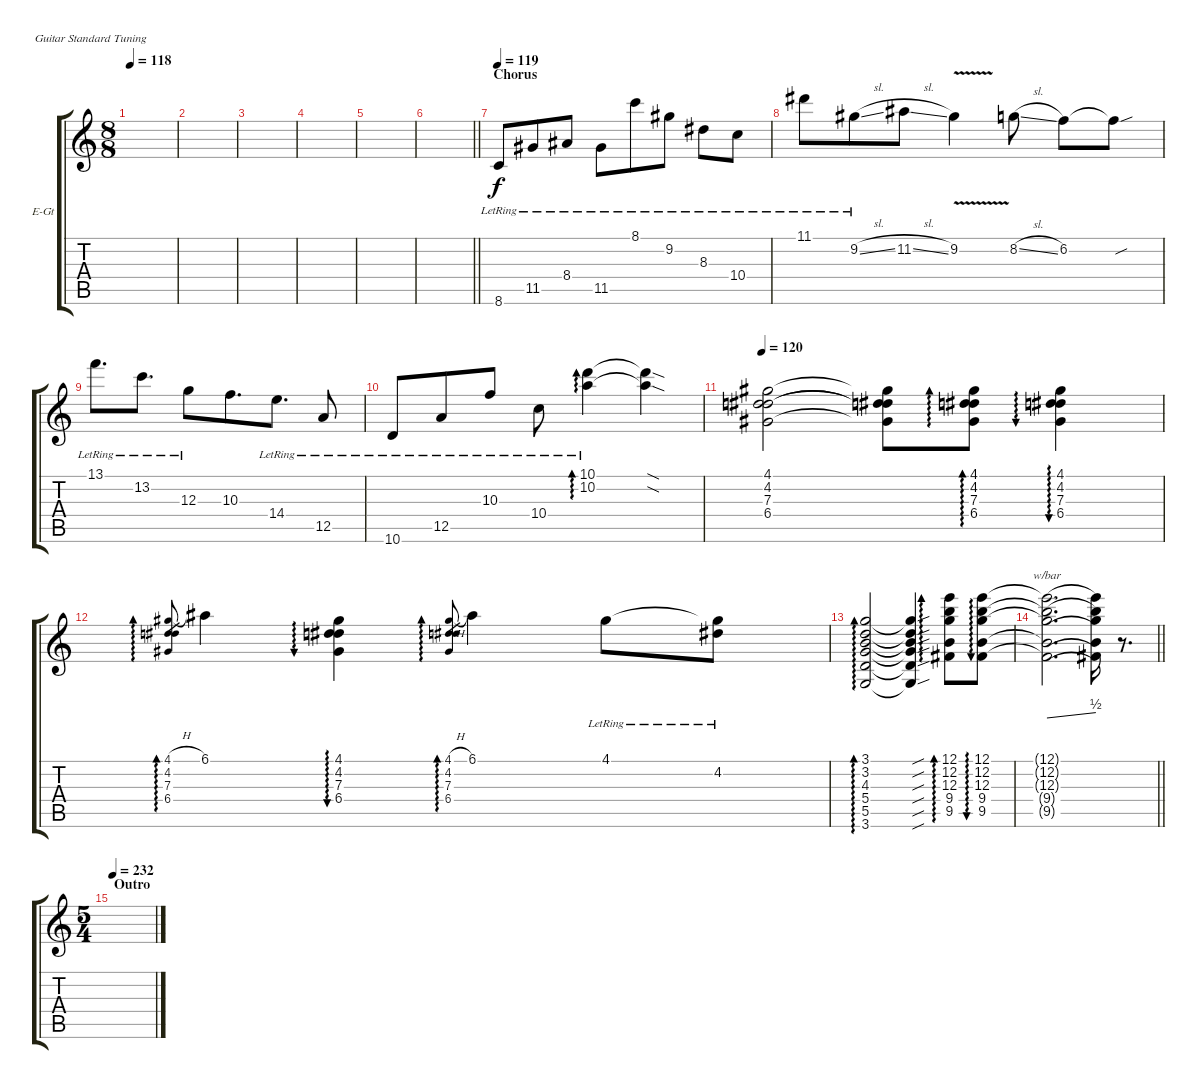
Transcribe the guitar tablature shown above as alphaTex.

\bracketExtendMode groupsimilarinstruments
\firstSystemTrackNameOrientation horizontal
\otherSystemsTrackNameOrientation horizontal
\track ("Clean Lead" "E-Gt") {instrument electricguitarclean}
\staff {score tabs}
\tuning (E4 B3 G3 D3 A2 E2)
\ts (8 8)
\tempo 118
\clef g2
\ks c
|
|
|
|
|
\barLineRight lightlight
|
\section ("" "Chorus")
\tempo 119
8.6{lr}.8 11.5{lr}.8 8.4{lr}.8 11.5{lr}.8 8.1{lr}.8 9.2{lr}.8 8.3{lr}.8 10.4{lr}.8 |
11.1{lr}.8 9.2{sl lr}.8 11.2{sl}.8 9.2{v}.4 8.2{sl}.8 6.2.8 6.2{sou t}.8 |
13.1{lr}.8{d} 13.2{lr}.8{d} 12.3{lr}.8 10.3.8{d} 14.4{lr}.8{d} 12.5{lr}.8 |
10.6{lr}.8 12.5{lr}.8 10.3{lr}.8 10.4{lr}.8 (10.1{lr} 10.2{lr}).4{ad 0} (10.1{sod t} 10.2{sod t}).4 |
\tempo 120
(4.1 4.2 7.3 6.4).2 (4.1{t} 4.2{t} 7.3{t} 6.4{t}).8 (4.1 4.2 7.3 6.4).8{ad 60} (4.1 4.2 7.3 6.4).4{au 60} |
(4.1{h} 4.2 6.4 7.3).8{ad 0 gr} 6.1.4 (4.1 4.2 7.3 6.4).4{au 60} (4.1{h} 4.2 6.4 7.3).8{ad 0 gr} 6.1.4 4.1{lr}.8 (4.1{lr t} 4.2{lr}).8 |
(3.1 3.2 4.3 5.4 5.5 3.6).2{ad 60} (3.1{sou t} 3.2{sou t} 4.3{sou t} 5.4{sou t} 5.5{sou t} 3.6{sou t}).4 (12.1 12.2 12.3 9.4 9.5).8{ad 60} (12.1 12.2 12.3 9.4 9.5).8{au 60} |
\barLineRight lightlight
(12.1{t} 12.2{t} 12.3{t} 9.4{t} 9.5{t}).2{d tbe (dive default 0 0 60 2)} (12.1{t} 12.2{t} 12.3{t} 9.4{t} 9.5{t}).16 r.8{d} |
\ts (5 4)
\section ("" "Outro")
\tempo 232
